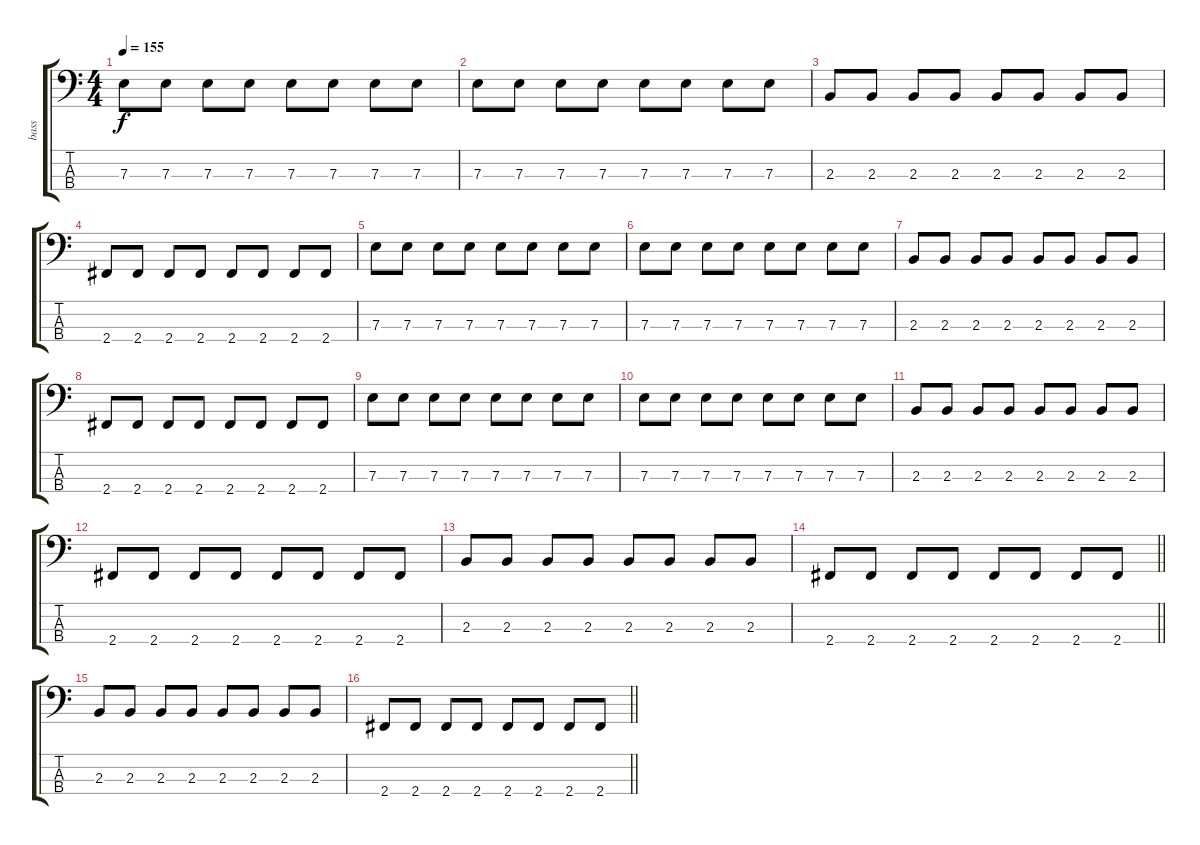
\track ("bass" "bass") {instrument electricbassfinger}
\staff {score tabs}
\tuning (G2 D2 A1 E1) {hide}
\ts (4 4)
\tempo 155
\clef f4
\ks c
7.3.8{dy f} 7.3.8 7.3.8 7.3.8 7.3.8 7.3.8 7.3.8 7.3.8 |
7.3.8 7.3.8 7.3.8 7.3.8 7.3.8 7.3.8 7.3.8 7.3.8 |
2.3.8 2.3.8 2.3.8 2.3.8 2.3.8 2.3.8 2.3.8 2.3.8 |
2.4.8 2.4.8 2.4.8 2.4.8 2.4.8 2.4.8 2.4.8 2.4.8 |
7.3.8 7.3.8 7.3.8 7.3.8 7.3.8 7.3.8 7.3.8 7.3.8 |
7.3.8 7.3.8 7.3.8 7.3.8 7.3.8 7.3.8 7.3.8 7.3.8 |
2.3.8 2.3.8 2.3.8 2.3.8 2.3.8 2.3.8 2.3.8 2.3.8 |
2.4.8 2.4.8 2.4.8 2.4.8 2.4.8 2.4.8 2.4.8 2.4.8 |
7.3.8 7.3.8 7.3.8 7.3.8 7.3.8 7.3.8 7.3.8 7.3.8 |
7.3.8 7.3.8 7.3.8 7.3.8 7.3.8 7.3.8 7.3.8 7.3.8 |
2.3.8 2.3.8 2.3.8 2.3.8 2.3.8 2.3.8 2.3.8 2.3.8 |
2.4.8 2.4.8 2.4.8 2.4.8 2.4.8 2.4.8 2.4.8 2.4.8 |
2.3.8 2.3.8 2.3.8 2.3.8 2.3.8 2.3.8 2.3.8 2.3.8 |
\barLineRight lightlight
2.4.8 2.4.8 2.4.8 2.4.8 2.4.8 2.4.8 2.4.8 2.4.8 |
2.3.8 2.3.8 2.3.8 2.3.8 2.3.8 2.3.8 2.3.8 2.3.8 |
\barLineRight lightlight
2.4.8 2.4.8 2.4.8 2.4.8 2.4.8 2.4.8 2.4.8 2.4.8
